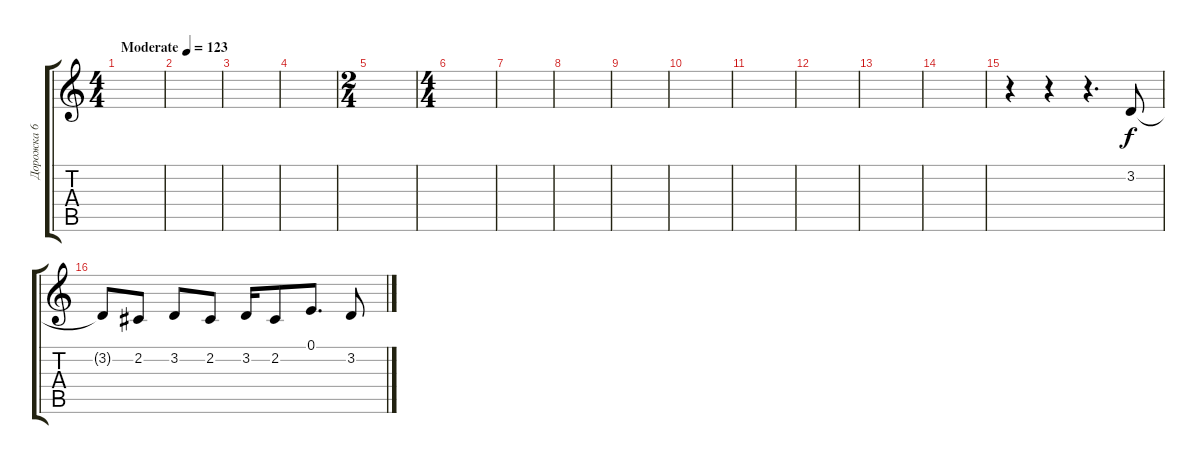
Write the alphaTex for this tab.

\track ("Дорожка 6" "Дорожка 6") {instrument lead1square}
\staff {score tabs}
\tuning (E4 B3 G3 D3 A2 E2) {hide}
\ts (4 4)
\tempo (123 "Moderate")
\clef g2
\ks c
|
|
|
|
\ts (2 4)
|
\ts (4 4)
|
|
|
|
|
|
|
|
|
r.4 r.4 r.4{d} 3.2.8 |
3.2{t}.8 2.2.8 3.2.8 2.2.8 3.2.16 2.2.8 0.1.8{d} 3.2.8
